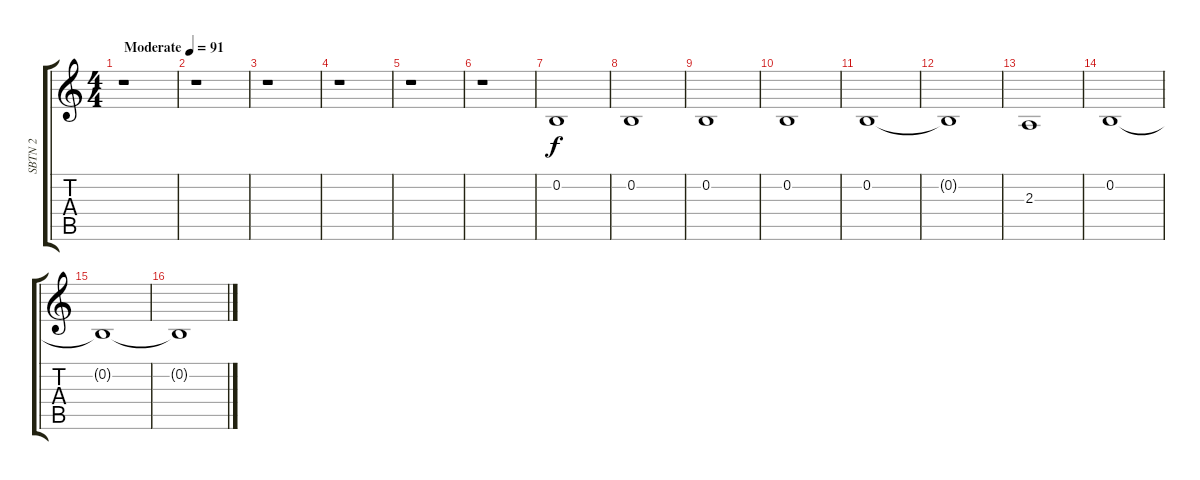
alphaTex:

\track ("SBTN 2" "SBTN 2") {instrument lead6voice}
\staff {score tabs}
\tuning (E4 B3 G3 D3 A2 E2) {hide}
\ts (4 4)
\tempo (91 "Moderate")
\clef g2
\ks c
r.1{dy f instrument lead6voice} |
r.1 |
r.1 |
r.1 |
r.1 |
r.1 |
0.2.1{volume 5 balance 8} |
0.2.1 |
0.2.1 |
0.2.1 |
0.2.1{volume 5} |
0.2{t}.1 |
2.3.1{balance 12} |
0.2.1{balance 12} |
0.2{t}.1 |
0.2{t}.1
